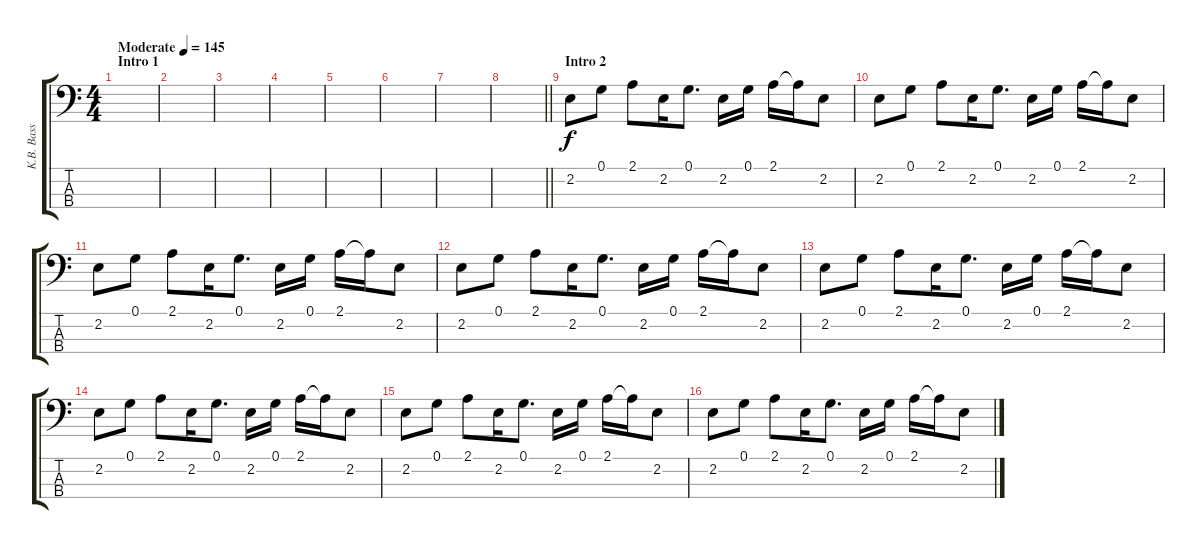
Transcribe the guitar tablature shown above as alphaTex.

\track ("K.B. Bass" "K.B. Bass") {instrument synthbass1}
\staff {score tabs}
\tuning (G2 D2 A1 E1) {hide}
\ts (4 4)
\section ("" "Intro 1")
\tempo (145 "Moderate")
\clef f4
\ks c
|
|
|
|
|
|
|
\barLineRight lightlight
|
\section ("" "Intro 2")
2.2.8 0.1.8 2.1.8 2.2.16 0.1.8{d} 2.2.16 0.1.16 2.1.16 2.1{t}.16 2.2.8 |
2.2.8 0.1.8 2.1.8 2.2.16 0.1.8{d} 2.2.16 0.1.16 2.1.16 2.1{t}.16 2.2.8 |
2.2.8 0.1.8 2.1.8 2.2.16 0.1.8{d} 2.2.16 0.1.16 2.1.16 2.1{t}.16 2.2.8 |
2.2.8 0.1.8 2.1.8 2.2.16 0.1.8{d} 2.2.16 0.1.16 2.1.16 2.1{t}.16 2.2.8 |
2.2.8 0.1.8 2.1.8 2.2.16 0.1.8{d} 2.2.16 0.1.16 2.1.16 2.1{t}.16 2.2.8 |
2.2.8 0.1.8 2.1.8 2.2.16 0.1.8{d} 2.2.16 0.1.16 2.1.16 2.1{t}.16 2.2.8 |
2.2.8 0.1.8 2.1.8 2.2.16 0.1.8{d} 2.2.16 0.1.16 2.1.16 2.1{t}.16 2.2.8 |
2.2.8 0.1.8 2.1.8 2.2.16 0.1.8{d} 2.2.16 0.1.16 2.1.16 2.1{t}.16 2.2.8
